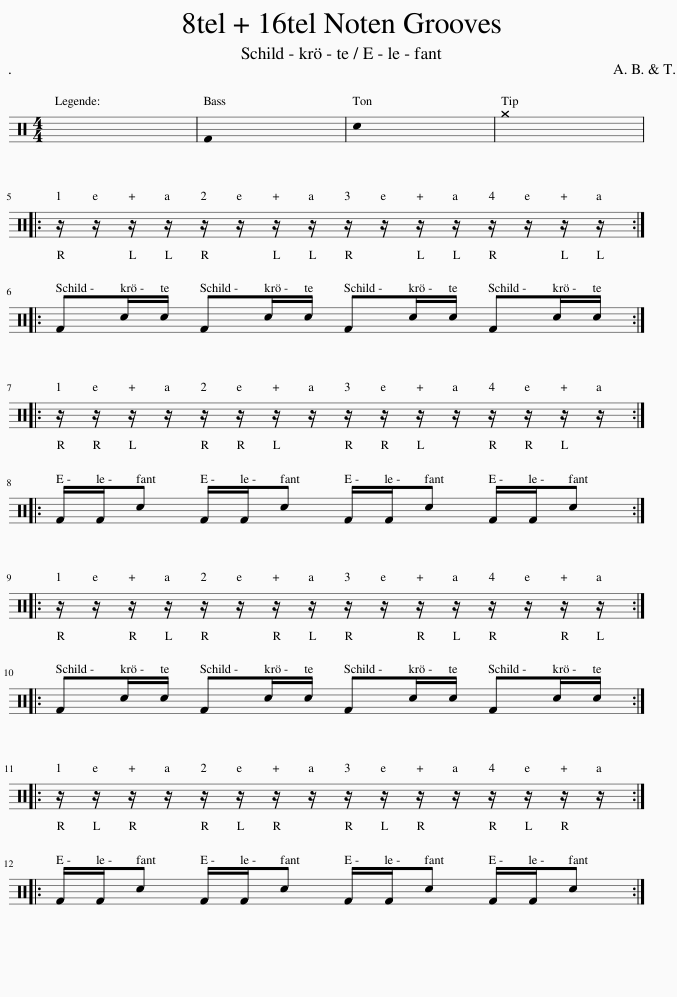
X:1
L:1/8
M:4/4
I:linebreak $
K:C
V:1 perc
K:none
V:1
 x2 x2 x2 x2 | F2 x2 x2 x2 | c2 x2 x2 x2 | ^g2 x2 x2 x2 |:$ z/ z/ z/ z/ z/ z/ z/ z/ z/ z/ z/ z/ z/ z/ z/ z/ ::$ %5
 Fc/c/ Fc/c/ Fc/c/ Fc/c/ ::$ z/ z/ z/ z/ z/ z/ z/ z/ z/ z/ z/ z/ z/ z/ z/ z/ ::$ F/F/c F/F/c F/F/c F/F/c ::$ z/ z/ z/ z/ z/ z/ z/ z/ z/ z/ z/ z/ z/ z/ z/ z/ ::$ Fc/c/ Fc/c/ Fc/c/ Fc/c/ ::$ %10
 z/ z/ z/ z/ z/ z/ z/ z/ z/ z/ z/ z/ z/ z/ z/ z/ ::$ F/F/c F/F/c F/F/c F/F/c :| %12
